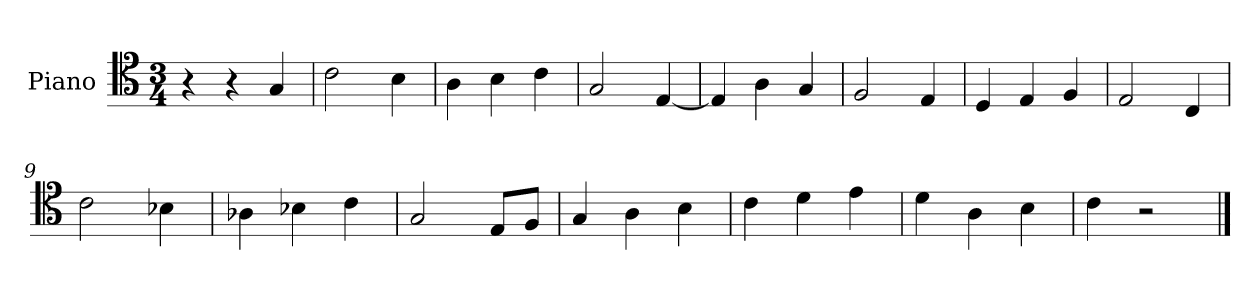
**kern
*part1
*staff1
*I"Piano
*I'Pno
*clefC4
*k[]
*M3/4
=1
4r
4r
4G/
=2
2c\
4B\
=3
4A\
4B\
4c\
=4
2G/
[4E/
=5
4E/]
4A\
4G/
=6
2F/
4E/
=7
4D/
4E/
4F/
=8
2E/
4C/
=9
2c\
4B-X\
=10
4A-X\
4B-X\
4c\
=11
2G/
8E/L
8F/J
=12
4G/
4A\
4B\
=13
4c\
4d\
4e\
=14
4d\
4A\
4B\
=15
4c\
2r
==
*-
